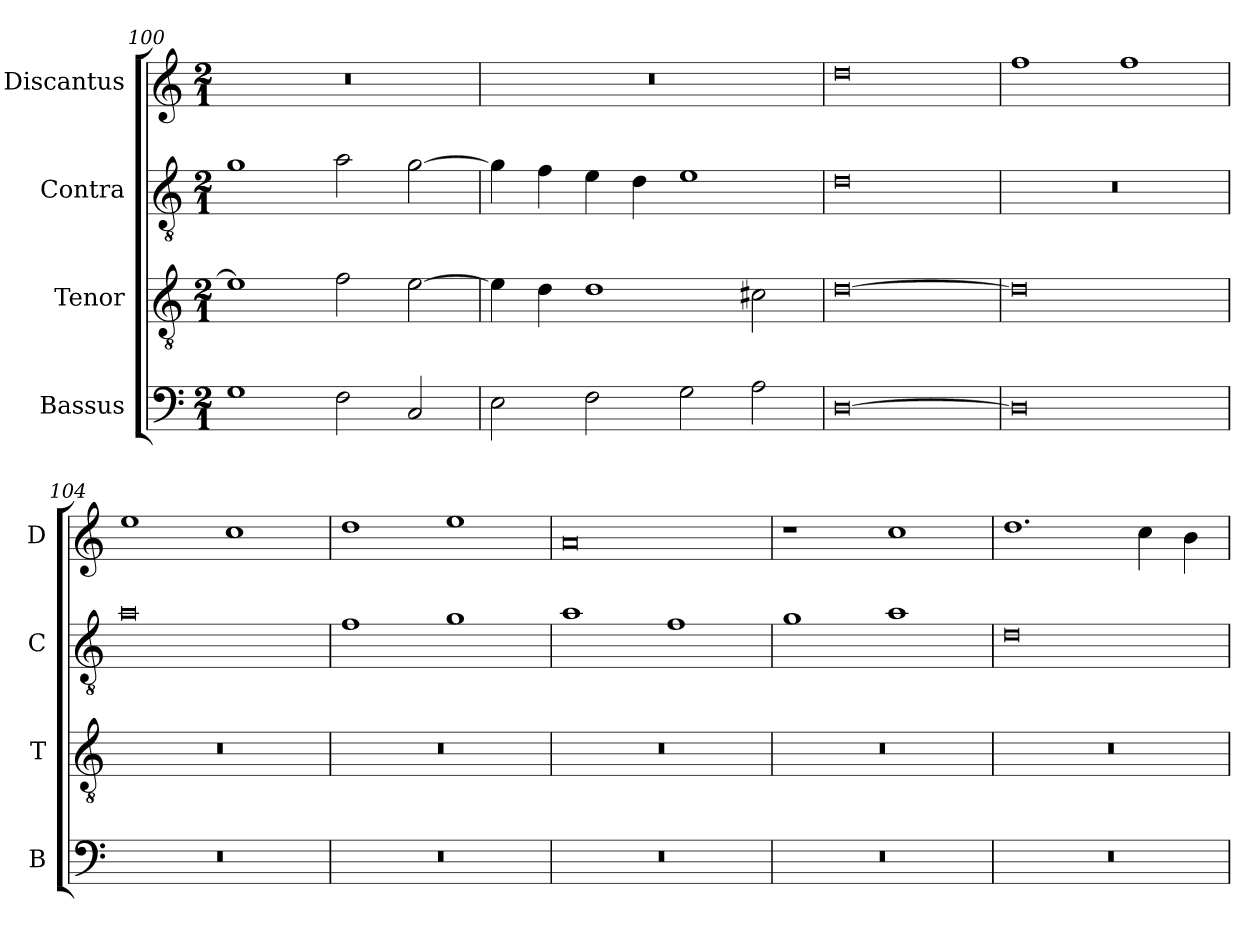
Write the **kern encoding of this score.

**kern	**kern	**kern	**kern
*part4	*part3	*part2	*part1
*staff4	*staff3	*staff2	*staff1
*I"Bassus	*I"Tenor	*I"Contra	*I"Discantus
*I'B	*I'T	*I'C	*I'D
*clefF4	*clefGv2	*clefGv2	*clefG2
*k[]	*k[]	*k[]	*k[]
*M2/1	*M2/1	*M2/1	*M2/1
=100	=100	=100	=100
1G	1e]	1g	0r
2F\	2f\	2a\	.
2C/	[2e\	[2g\	.
=101	=101	=101	=101
2E\	4e\]	4g\]	0r
.	4d\	4f\	.
2F\	1d	4e\	.
.	.	4d\	.
2G\	.	1e	.
2A\	2c#X\	.	.
=102	=102	=102	=102
[0D	[0d	0d	0dd
=103	=103	=103	=103
0D]	0d]	0r	1ff
.	.	.	1ff
=104	=104	=104	=104
0r	0r	0a	1ee
.	.	.	1cc
=105	=105	=105	=105
0r	0r	1f	1dd
.	.	1g	1ee
=106	=106	=106	=106
0r	0r	1a	0a
.	.	1f	.
=107	=107	=107	=107
0r	0r	1g	1r
.	.	1a	1cc
=108	=108	=108	=108
0r	0r	0d	1.dd
.	.	.	4cc\
.	.	.	4b\
=	=	=	=
*-	*-	*-	*-
